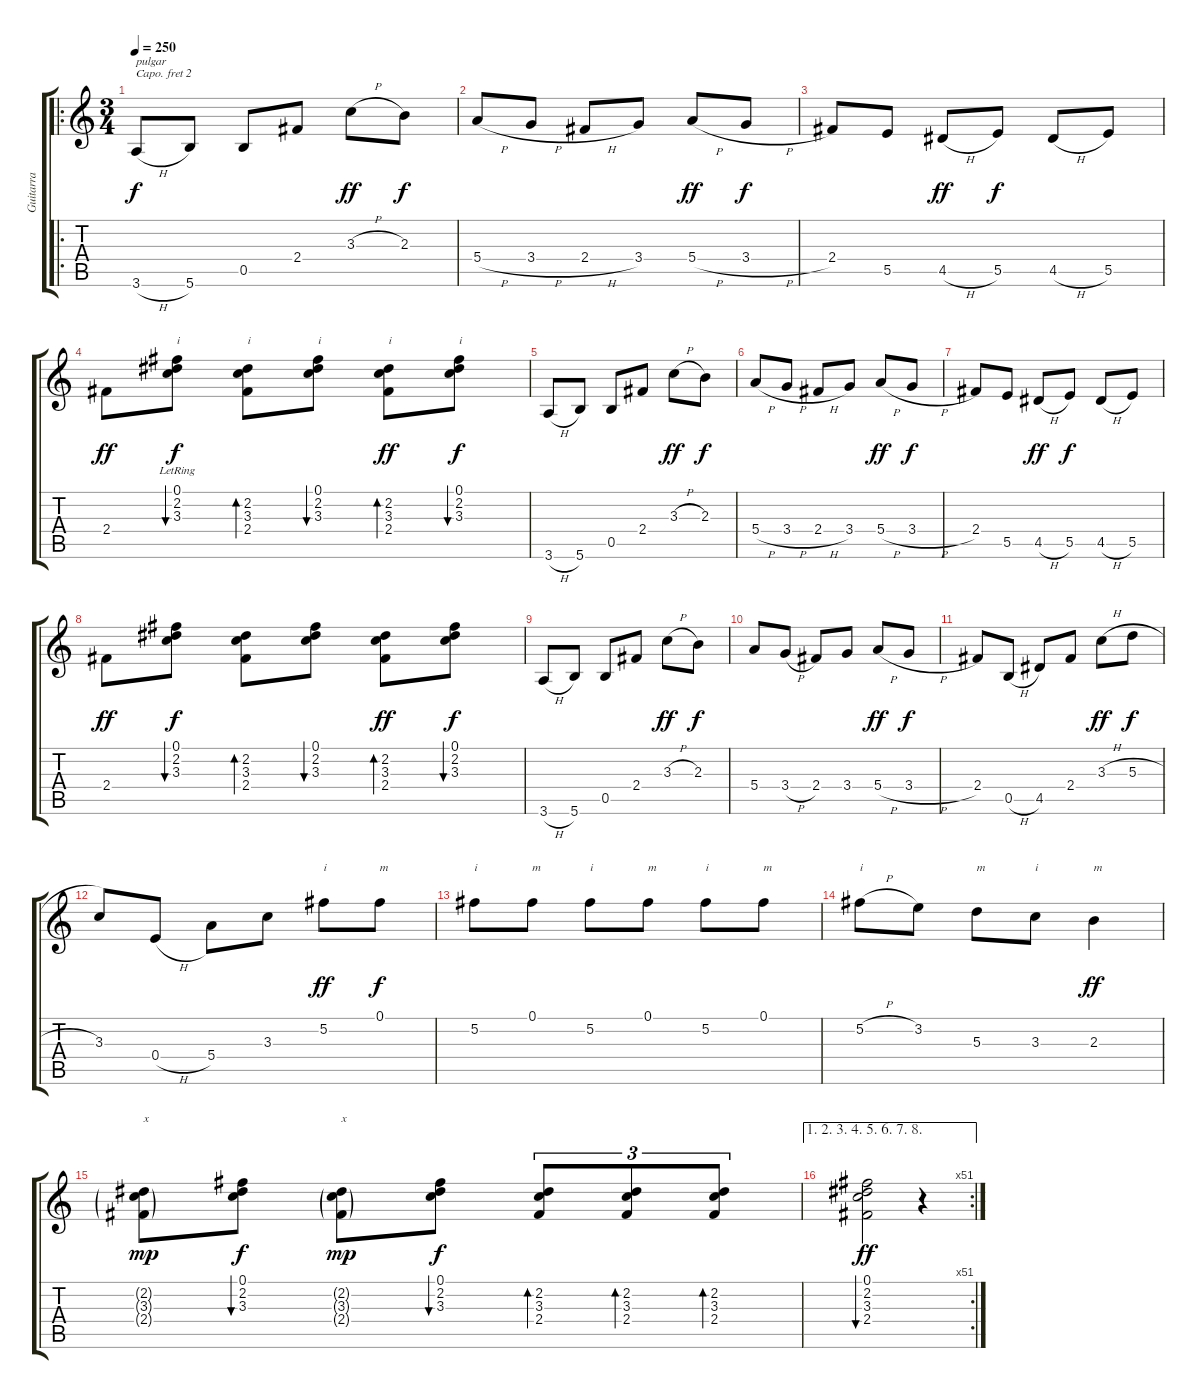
\track ("Guitarra" "Guitarra") {instrument acousticguitarnylon}
\staff {score tabs}
\capo 2
\tuning (E4 B3 G3 D3 A2 E2) {hide}
\ro
\ts (3 4)
\tempo 250
\clef g2
\ks c
3.6{h}.8{txt "pulgar" dy f instrument acousticguitarnylon} 5.6.8 0.5.8 2.4.8 3.3{h}.8{dy ff} 2.3.8{dy f} |
5.4{h}.8 3.4{h}.8 2.4{h}.8 3.4.8 5.4{h}.8{dy ff} 3.4{h}.8{dy f} |
2.4.8 5.5.8 4.5{h}.8{dy ff} 5.5.8{dy f} 4.5{h}.8 5.5.8 |
2.4.8{dy ff} (0.1 2.2{lr} 3.3).8{bu 60 txt "i" dy f} (2.2 3.3 2.4).8{bd 60 txt "i"} (0.1 2.2 3.3).8{bu 60 txt "i"} (2.2 3.3 2.4).8{bd 60 txt "i" dy ff} (0.1 2.2 3.3).8{bu 60 txt "i" dy f} |
3.6{h}.8 5.6.8 0.5.8 2.4.8 3.3{h}.8{dy ff} 2.3.8{dy f} |
5.4{h}.8 3.4{h}.8 2.4{h}.8 3.4.8 5.4{h}.8{dy ff} 3.4{h}.8{dy f} |
2.4.8 5.5.8 4.5{h}.8{dy ff} 5.5.8{dy f} 4.5{h}.8 5.5.8 |
2.4.8{dy ff} (0.1 2.2 3.3).8{bu 60 dy f} (2.2 3.3 2.4).8{bd 60} (0.1 2.2 3.3).8{bu 60} (2.2 3.3 2.4).8{bd 60 dy ff} (0.1 2.2 3.3).8{bu 60 dy f} |
3.6{h}.8 5.6.8 0.5.8 2.4.8 3.3{h}.8{dy ff} 2.3.8{dy f} |
5.4.8 3.4{h}.8 2.4.8 3.4.8 5.4{h}.8{dy ff} 3.4{h}.8{dy f} |
2.4.8 0.5{h}.8 4.5.8 2.4.8 3.3{h}.8{dy ff} 5.3{h}.8{dy f} |
3.3.8 0.4{h}.8 5.4.8 3.3.8 5.2.8{txt "i" dy ff} 0.1.8{txt "m" dy f} |
5.2.8{txt "i"} 0.1.8{txt "m"} 5.2.8{txt "i"} 0.1.8{txt "m"} 5.2.8{txt "i"} 0.1.8{txt "m"} |
5.2{h}.8{txt "i"} 3.2.8 5.3.8{txt "m"} 3.3.8{txt "i"} 2.3.4{txt "m" dy ff} |
(2.2{g} 3.3{g} 2.4{g}).8{txt "x" dy mp} (0.1 2.2 3.3).8{bu 60 dy f} (2.2{g} 3.3{g} 2.4{g}).8{txt "x" dy mp} (0.1 2.2 3.3).8{bu 60 dy f} (2.2 3.3 2.4).8{tu (3 2) bd 60} (2.2 3.3 2.4).8{tu (3 2) bd 60} (2.2 3.3 2.4).8{tu (3 2) bd 60} |
\ae (1 2 3 4 5 6 7 8)
\rc 51
(0.1 2.2 3.3 2.4).2{bu 60 dy ff} r.4
